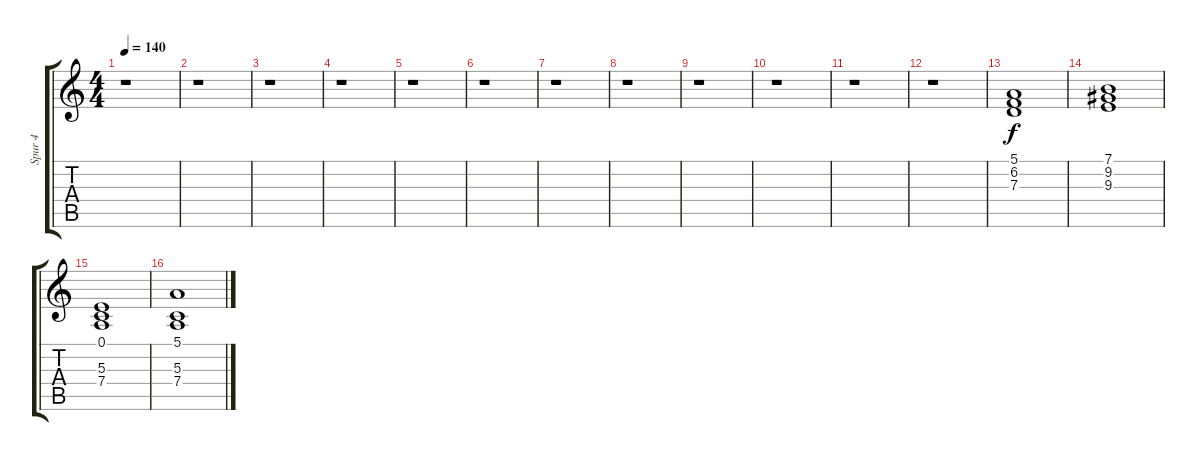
\track ("Spur 4" "Spur 4") {instrument synthvoice}
\staff {score tabs}
\tuning (E4 B3 G3 D3 A2 E2) {hide}
\ts (4 4)
\tempo 140
\clef g2
\ks c
r.1{dy f} |
r.1 |
r.1 |
r.1 |
r.1 |
r.1 |
r.1 |
r.1 |
r.1 |
r.1 |
r.1 |
r.1 |
(5.1 6.2 7.3).1 |
(7.1 9.2 9.3).1 |
(0.1 5.3 7.4).1 |
(5.1 5.3 7.4).1
